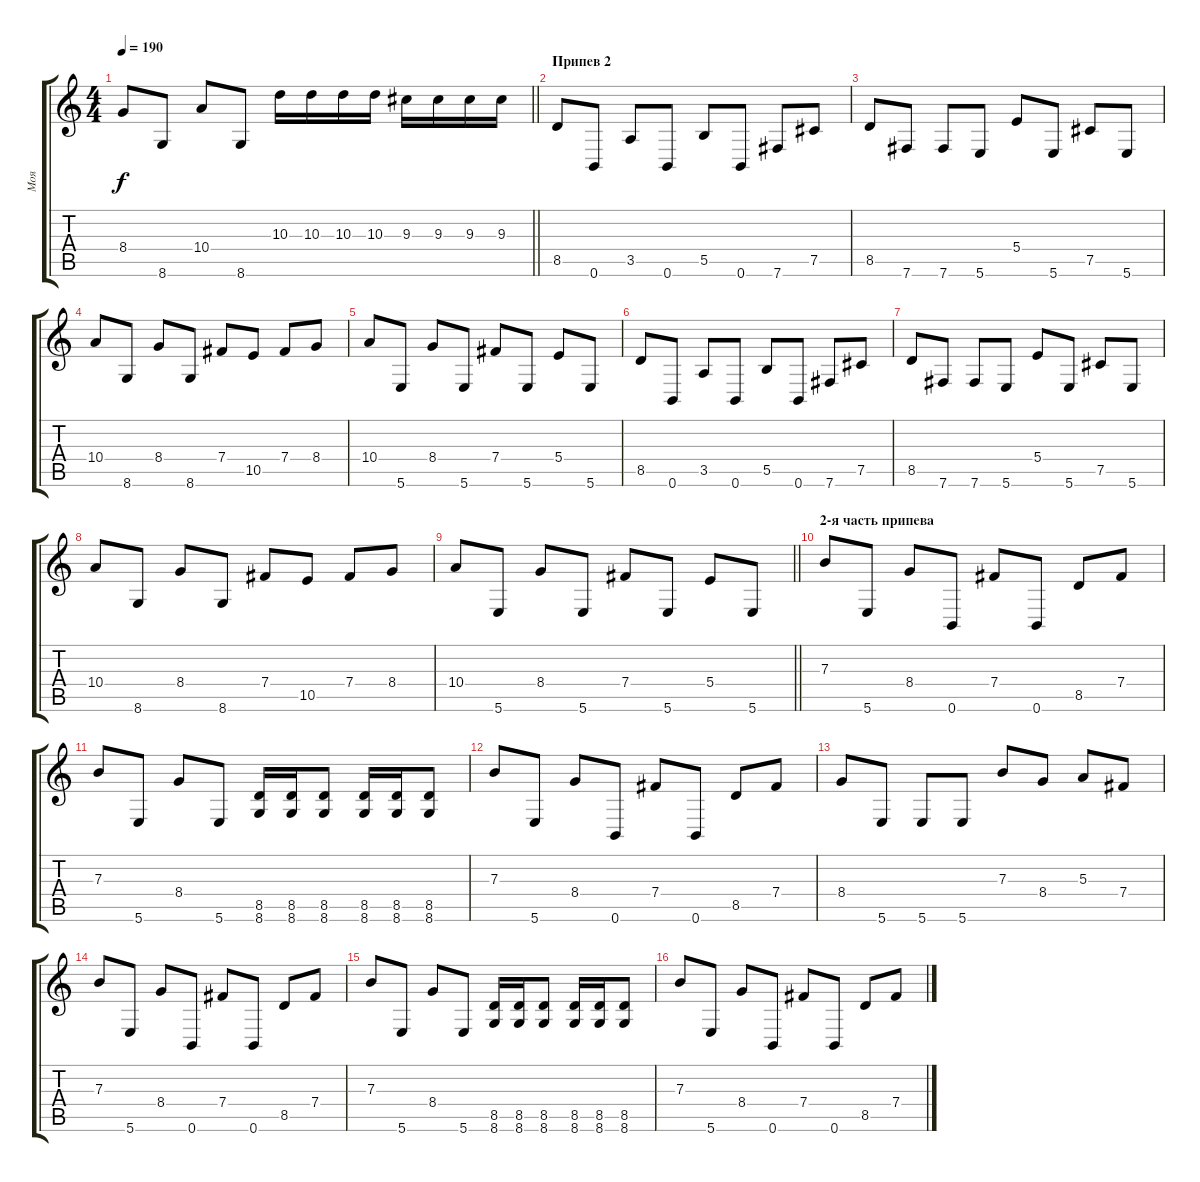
\track ("Моя" "Моя") {instrument distortionguitar}
\staff {score tabs}
\tuning (Db4 Ab3 E3 B2 Gb2 B1) {hide}
\ts (4 4)
\tempo 190
\clef g2
\barLineRight lightlight
\ks c
8.4.8{dy f} 8.6.8 10.4.8 8.6.8 10.3.16 10.3.16 10.3.16 10.3.16 9.3.16 9.3.16 9.3.16 9.3.16 |
\section ("" "Припев 2")
8.5.8 0.6.8 3.5.8 0.6.8 5.5.8 0.6.8 7.6.8 7.5.8 |
8.5.8 7.6.8 7.6.8 5.6.8 5.4.8 5.6.8 7.5.8 5.6.8 |
10.4.8 8.6.8 8.4.8 8.6.8 7.4.8 10.5.8 7.4.8 8.4.8 |
10.4.8 5.6.8 8.4.8 5.6.8 7.4.8 5.6.8 5.4.8 5.6.8 |
8.5.8 0.6.8 3.5.8 0.6.8 5.5.8 0.6.8 7.6.8 7.5.8 |
8.5.8 7.6.8 7.6.8 5.6.8 5.4.8 5.6.8 7.5.8 5.6.8 |
10.4.8 8.6.8 8.4.8 8.6.8 7.4.8 10.5.8 7.4.8 8.4.8 |
\barLineRight lightlight
10.4.8 5.6.8 8.4.8 5.6.8 7.4.8 5.6.8 5.4.8 5.6.8 |
\section ("" "2-я часть припева")
7.3.8 5.6.8 8.4.8 0.6.8 7.4.8 0.6.8 8.5.8 7.4.8 |
7.3.8 5.6.8 8.4.8 5.6.8 (8.5 8.6).16 (8.5 8.6).16 (8.5 8.6).8 (8.5 8.6).16 (8.5 8.6).16 (8.5 8.6).8 |
7.3.8 5.6.8 8.4.8 0.6.8 7.4.8 0.6.8 8.5.8 7.4.8 |
8.4.8 5.6.8 5.6.8 5.6.8 7.3.8 8.4.8 5.3.8 7.4.8 |
7.3.8 5.6.8 8.4.8 0.6.8 7.4.8 0.6.8 8.5.8 7.4.8 |
7.3.8 5.6.8 8.4.8 5.6.8 (8.5 8.6).16 (8.5 8.6).16 (8.5 8.6).8 (8.5 8.6).16 (8.5 8.6).16 (8.5 8.6).8 |
7.3.8 5.6.8 8.4.8 0.6.8 7.4.8 0.6.8 8.5.8 7.4.8
